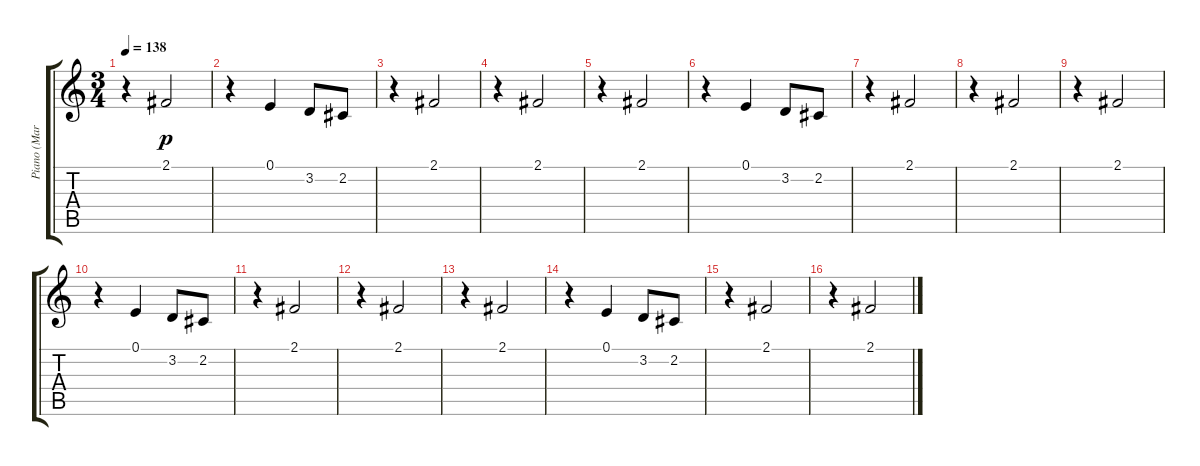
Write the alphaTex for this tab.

\track ("Piano (Mark)" "Piano (Mar") {instrument brightacousticpiano}
\staff {score tabs}
\tuning (E4 B3 G3 D3 A2 E2) {hide}
\ts (3 4)
\tempo 138
\clef g2
\ks c
r.4{dy p} 2.1.2 |
r.4 0.1.4 3.2.8 2.2.8 |
r.4 2.1.2 |
r.4 2.1.2 |
r.4 2.1.2 |
r.4 0.1.4 3.2.8 2.2.8 |
r.4 2.1.2 |
r.4 2.1.2 |
r.4 2.1.2 |
r.4 0.1.4 3.2.8 2.2.8 |
r.4 2.1.2 |
r.4 2.1.2 |
r.4 2.1.2 |
r.4 0.1.4 3.2.8 2.2.8 |
r.4 2.1.2 |
r.4 2.1.2
